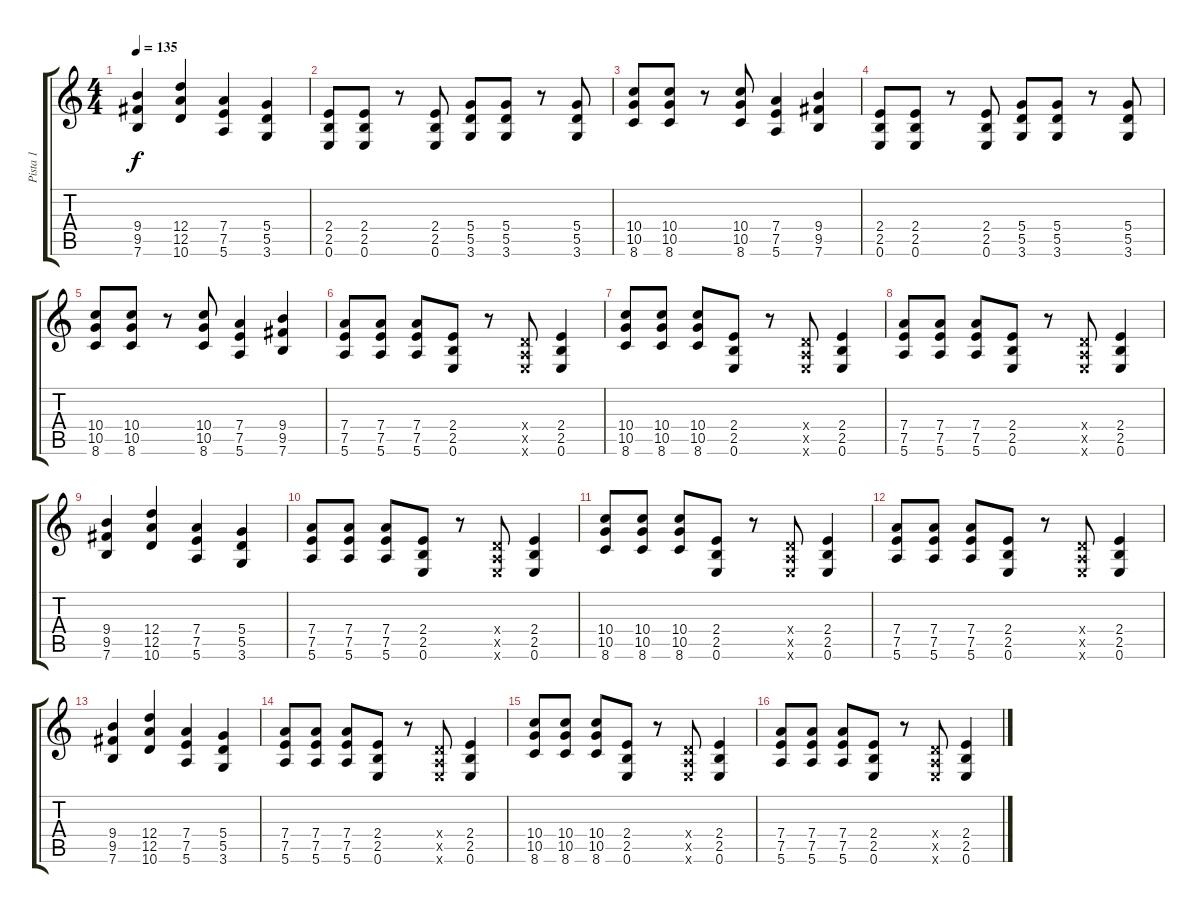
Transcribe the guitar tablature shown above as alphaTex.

\track ("Pista 1" "Pista 1") {instrument overdrivenguitar}
\staff {score tabs}
\tuning (E4 B3 G3 D3 A2 E2) {hide}
\ts (4 4)
\tempo 135
\clef g2
\ks c
(9.4 9.5 7.6).4{dy f} (12.4 12.5 10.6).4 (7.4 7.5 5.6).4 (5.4 5.5 3.6).4 |
(2.4 2.5 0.6).8 (2.4 2.5 0.6).8 r.8 (2.4 2.5 0.6).8 (5.4 5.5 3.6).8 (5.4 5.5 3.6).8 r.8 (5.4 5.5 3.6).8 |
(10.4 10.5 8.6).8 (10.4 10.5 8.6).8 r.8 (10.4 10.5 8.6).8 (7.4 7.5 5.6).4 (9.4 9.5 7.6).4 |
(2.4 2.5 0.6).8 (2.4 2.5 0.6).8 r.8 (2.4 2.5 0.6).8 (5.4 5.5 3.6).8 (5.4 5.5 3.6).8 r.8 (5.4 5.5 3.6).8 |
(10.4 10.5 8.6).8 (10.4 10.5 8.6).8 r.8 (10.4 10.5 8.6).8 (7.4 7.5 5.6).4 (9.4 9.5 7.6).4 |
(7.4 7.5 5.6).8 (7.4 7.5 5.6).8 (7.4 7.5 5.6).8 (2.4 2.5 0.6).8 r.8 (0.4{x} 0.5{x} 0.6{x}).8 (2.4 2.5 0.6).4 |
(10.4 10.5 8.6).8 (10.4 10.5 8.6).8 (10.4 10.5 8.6).8 (2.4 2.5 0.6).8 r.8 (0.4{x} 0.5{x} 0.6{x}).8 (2.4 2.5 0.6).4 |
(7.4 7.5 5.6).8 (7.4 7.5 5.6).8 (7.4 7.5 5.6).8 (2.4 2.5 0.6).8 r.8 (0.4{x} 0.5{x} 0.6{x}).8 (2.4 2.5 0.6).4 |
(9.4 9.5 7.6).4 (12.4 12.5 10.6).4 (7.4 7.5 5.6).4 (5.4 5.5 3.6).4 |
(7.4 7.5 5.6).8 (7.4 7.5 5.6).8 (7.4 7.5 5.6).8 (2.4 2.5 0.6).8 r.8 (0.4{x} 0.5{x} 0.6{x}).8 (2.4 2.5 0.6).4 |
(10.4 10.5 8.6).8 (10.4 10.5 8.6).8 (10.4 10.5 8.6).8 (2.4 2.5 0.6).8 r.8 (0.4{x} 0.5{x} 0.6{x}).8 (2.4 2.5 0.6).4 |
(7.4 7.5 5.6).8 (7.4 7.5 5.6).8 (7.4 7.5 5.6).8 (2.4 2.5 0.6).8 r.8 (0.4{x} 0.5{x} 0.6{x}).8 (2.4 2.5 0.6).4 |
(9.4 9.5 7.6).4 (12.4 12.5 10.6).4 (7.4 7.5 5.6).4 (5.4 5.5 3.6).4 |
(7.4 7.5 5.6).8 (7.4 7.5 5.6).8 (7.4 7.5 5.6).8 (2.4 2.5 0.6).8 r.8 (0.4{x} 0.5{x} 0.6{x}).8 (2.4 2.5 0.6).4 |
(10.4 10.5 8.6).8 (10.4 10.5 8.6).8 (10.4 10.5 8.6).8 (2.4 2.5 0.6).8 r.8 (0.4{x} 0.5{x} 0.6{x}).8 (2.4 2.5 0.6).4 |
(7.4 7.5 5.6).8 (7.4 7.5 5.6).8 (7.4 7.5 5.6).8 (2.4 2.5 0.6).8 r.8 (0.4{x} 0.5{x} 0.6{x}).8 (2.4 2.5 0.6).4
